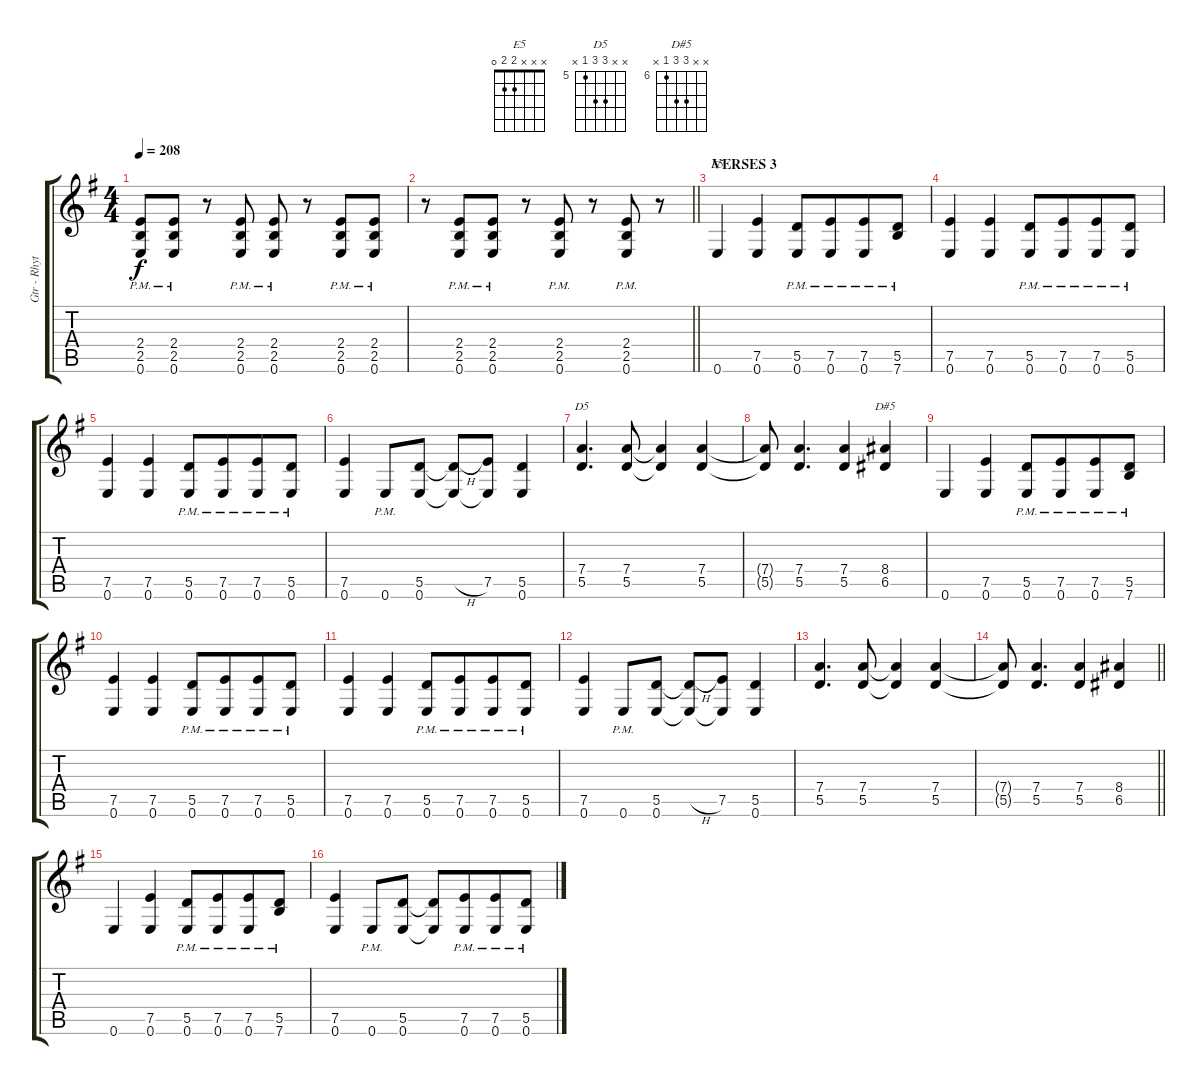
\track ("Gtr - Rhythm 1" "Gtr - Rhyt") {instrument overdrivenguitar}
\staff {score tabs}
\tuning (E4 B3 G3 D3 A2 E2) {hide}
\chord ("E5" x x x 2 2 0)
\chord ("D5" x x 7 7 5 x) {firstfret 5}
\chord ("D#5" x x 8 8 6 x) {firstfret 6}
\ts (4 4)
\tempo 208
\clef g2
\ks eminor
(2.4{pm} 2.5{pm} 0.6{pm}).8{dy f} (2.4{pm} 2.5{pm} 0.6{pm}).8 r.8 (2.4{pm} 2.5{pm} 0.6{pm}).8 (2.4{pm} 2.5{pm} 0.6{pm}).8 r.8 (2.4{pm} 2.5{pm} 0.6{pm}).8 (2.4{pm} 2.5{pm} 0.6{pm}).8 |
\barLineRight lightlight
r.8 (2.4{pm} 2.5{pm} 0.6{pm}).8{beam merge} (2.4{pm} 2.5{pm} 0.6{pm}).8 r.8 (2.4{pm} 2.5{pm} 0.6{pm}).8 r.8 (2.4{pm} 2.5{pm} 0.6{pm}).8 r.8 |
\section ("" "VERSES 3")
0.6.4{ch "E5"} (7.5 0.6).4 (5.5{pm} 0.6{pm}).8 (7.5{pm} 0.6{pm}).8{beam merge} (7.5{pm} 0.6{pm}).8 (5.5{pm} 7.6{pm}).8 |
(7.5 0.6).4 (7.5 0.6).4 (5.5{pm} 0.6{pm}).8 (7.5{pm} 0.6{pm}).8{beam merge} (7.5{pm} 0.6{pm}).8 (5.5{pm} 0.6{pm}).8 |
(7.5 0.6).4 (7.5 0.6).4 (5.5{pm} 0.6{pm}).8 (7.5{pm} 0.6{pm}).8{beam merge} (7.5{pm} 0.6{pm}).8 (5.5{pm} 0.6{pm}).8 |
(7.5 0.6).4 0.6{pm}.8 (5.5 0.6).8 (5.5{h t} 0.6{t}).8 (7.5 0.6{t}).8{beam merge} (5.5 0.6).4 |
(7.4 5.5).4{d ch "D5"} (7.4 5.5).8 (7.4{t} 5.5{t}).4 (7.4 5.5).4 |
(7.4{t} 5.5{t}).8 (7.4 5.5).4{d} (7.4 5.5).4 (8.4 6.5).4{ch "D#5"} |
0.6.4 (7.5 0.6).4 (5.5{pm} 0.6{pm}).8 (7.5{pm} 0.6{pm}).8{beam merge} (7.5{pm} 0.6{pm}).8 (5.5{pm} 7.6{pm}).8 |
(7.5 0.6).4 (7.5 0.6).4 (5.5{pm} 0.6{pm}).8 (7.5{pm} 0.6{pm}).8{beam merge} (7.5{pm} 0.6{pm}).8 (5.5{pm} 0.6{pm}).8 |
(7.5 0.6).4 (7.5 0.6).4 (5.5{pm} 0.6{pm}).8 (7.5{pm} 0.6{pm}).8{beam merge} (7.5{pm} 0.6{pm}).8 (5.5{pm} 0.6{pm}).8 |
(7.5 0.6).4 0.6{pm}.8 (5.5 0.6).8 (5.5{h t} 0.6{t}).8 (7.5 0.6{t}).8{beam merge} (5.5 0.6).4 |
(7.4 5.5).4{d} (7.4 5.5).8 (7.4{t} 5.5{t}).4 (7.4 5.5).4 |
\barLineRight lightlight
(7.4{t} 5.5{t}).8 (7.4 5.5).4{d} (7.4 5.5).4 (8.4 6.5).4 |
0.6.4 (7.5 0.6).4 (5.5{pm} 0.6{pm}).8 (7.5{pm} 0.6{pm}).8{beam merge} (7.5{pm} 0.6{pm}).8 (5.5{pm} 7.6{pm}).8 |
(7.5 0.6).4 0.6{pm}.8 (5.5 0.6).8 (5.5{t} 0.6{t}).8 (7.5{pm} 0.6{pm}).8{beam merge} (7.5{pm} 0.6{pm}).8 (5.5{pm} 0.6{pm}).8
